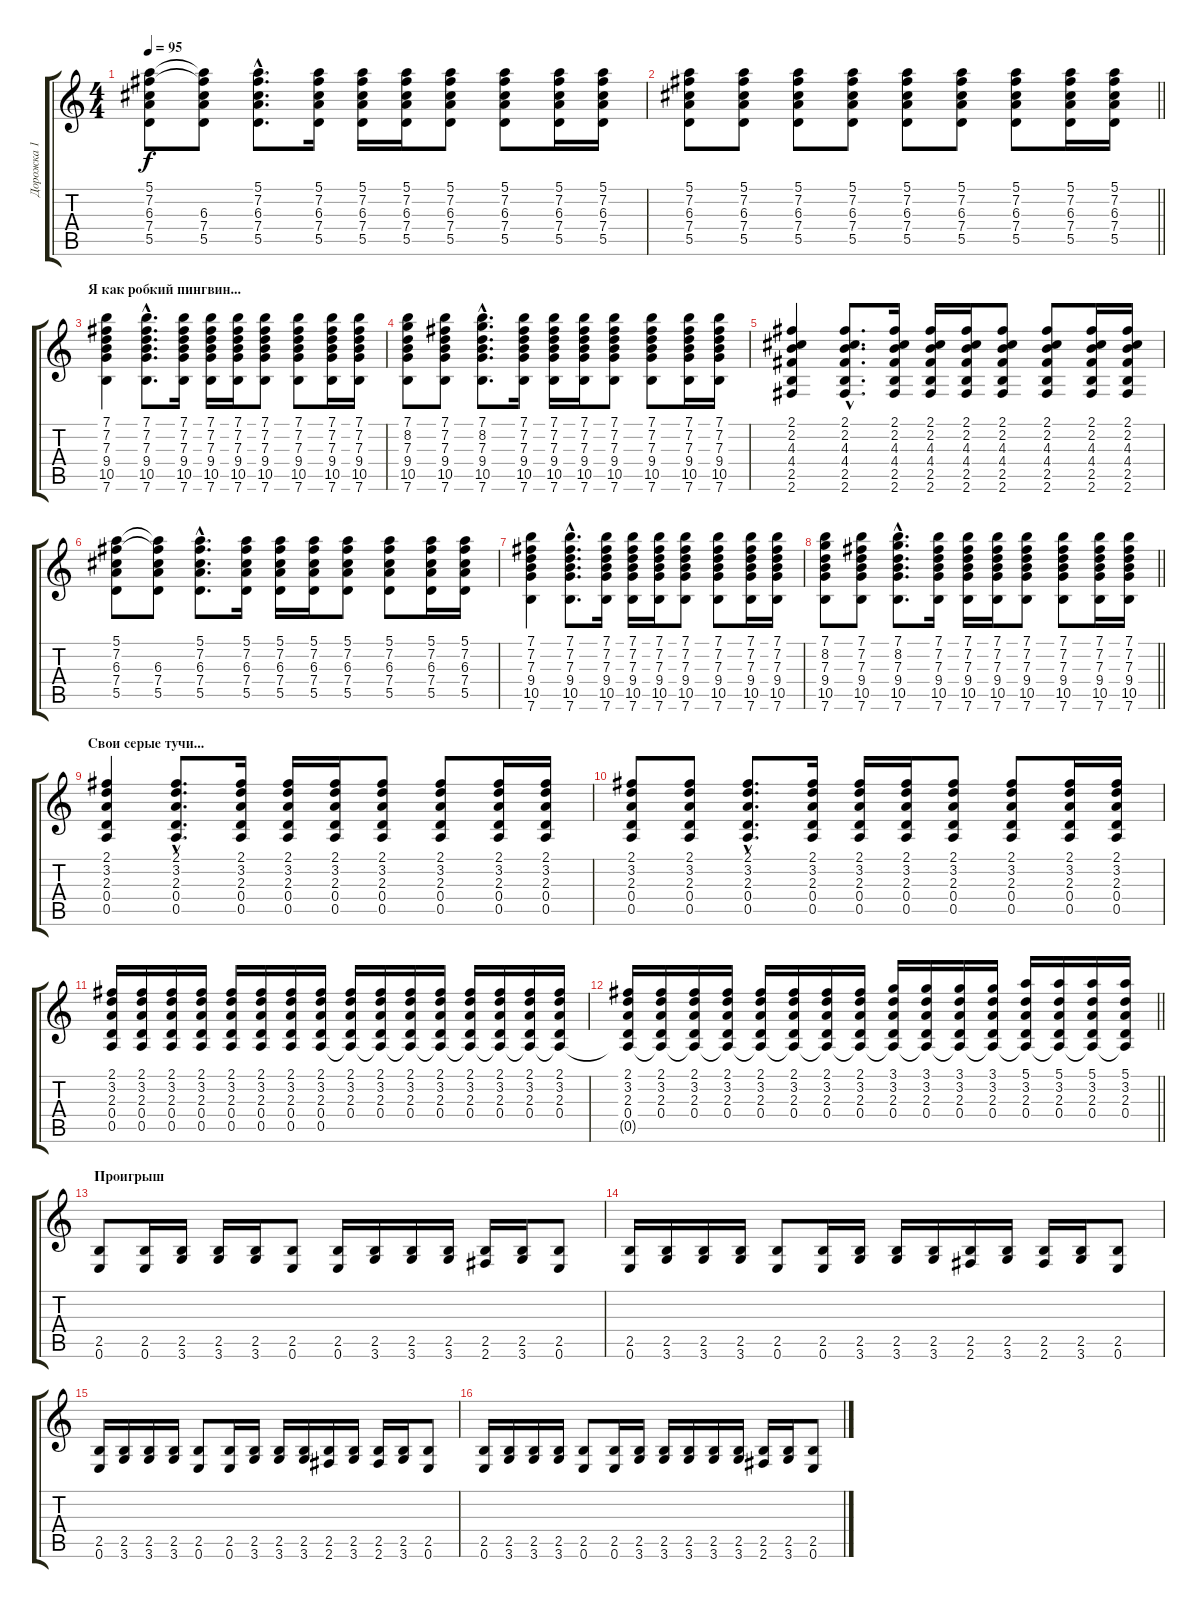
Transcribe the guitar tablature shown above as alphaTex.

\track ("Дорожка 1" "Дорожка 1") {instrument acousticguitarsteel}
\staff {score tabs}
\tuning (E4 B3 G3 D3 A2 E2) {hide}
\ts (4 4)
\tempo 95
\clef g2
\ks c
(5.1 7.2 6.3 7.4 5.5).8{dy f} (5.1{t} 7.2{t} 6.3 7.4 5.5).8 (5.1{hac} 7.2{hac} 6.3{hac} 7.4{hac} 5.5{hac}).8{d} (5.1 7.2 6.3 7.4 5.5).16 (5.1 7.2 6.3 7.4 5.5).16 (5.1 7.2 6.3 7.4 5.5).16 (5.1 7.2 6.3 7.4 5.5).8 (5.1 7.2 6.3 7.4 5.5).8 (5.1 7.2 6.3 7.4 5.5).16 (5.1 7.2 6.3 7.4 5.5).16 |
\barLineRight lightlight
(5.1 7.2 6.3 7.4 5.5).8 (5.1 7.2 6.3 7.4 5.5).8 (5.1 7.2 6.3 7.4 5.5).8 (5.1 7.2 6.3 7.4 5.5).8 (5.1 7.2 6.3 7.4 5.5).8 (5.1 7.2 6.3 7.4 5.5).8 (5.1 7.2 6.3 7.4 5.5).8 (5.1 7.2 6.3 7.4 5.5).16 (5.1 7.2 6.3 7.4 5.5).16 |
\section ("" "Я как робкий пингвин...")
(7.1 7.2 7.3 9.4 10.5 7.6).4 (7.1{hac} 7.2{hac} 7.3{hac} 9.4{hac} 10.5{hac} 7.6{hac}).8{d} (7.1 7.2 7.3 9.4 10.5 7.6).16 (7.1 7.2 7.3 9.4 10.5 7.6).16 (7.1 7.2 7.3 9.4 10.5 7.6).16 (7.1 7.2 7.3 9.4 10.5 7.6).8 (7.1 7.2 7.3 9.4 10.5 7.6).8 (7.1 7.2 7.3 9.4 10.5 7.6).16 (7.1 7.2 7.3 9.4 10.5 7.6).16 |
(7.1 8.2 7.3 9.4 10.5 7.6).8 (7.1 7.2 7.3 9.4 10.5 7.6).8 (7.1{hac} 8.2{hac} 7.3{hac} 9.4{hac} 10.5{hac} 7.6{hac}).8{d} (7.1 7.2 7.3 9.4 10.5 7.6).16 (7.1 7.2 7.3 9.4 10.5 7.6).16 (7.1 7.2 7.3 9.4 10.5 7.6).16 (7.1 7.2 7.3 9.4 10.5 7.6).8 (7.1 7.2 7.3 9.4 10.5 7.6).8 (7.1 7.2 7.3 9.4 10.5 7.6).16 (7.1 7.2 7.3 9.4 10.5 7.6).16 |
(2.1 2.2 4.3 4.4 2.5 2.6).4 (2.1{hac} 2.2{hac} 4.3{hac} 4.4{hac} 2.5{hac} 2.6{hac}).8{d} (2.1 2.2 4.3 4.4 2.5 2.6).16 (2.1 2.2 4.3 4.4 2.5 2.6).16 (2.1 2.2 4.3 4.4 2.5 2.6).16 (2.1 2.2 4.3 4.4 2.5 2.6).8 (2.1 2.2 4.3 4.4 2.5 2.6).8 (2.1 2.2 4.3 4.4 2.5 2.6).16 (2.1 2.2 4.3 4.4 2.5 2.6).16 |
(5.1 7.2 6.3 7.4 5.5).8 (5.1{t} 7.2{t} 6.3 7.4 5.5).8 (5.1{hac} 7.2{hac} 6.3{hac} 7.4{hac} 5.5{hac}).8{d} (5.1 7.2 6.3 7.4 5.5).16 (5.1 7.2 6.3 7.4 5.5).16 (5.1 7.2 6.3 7.4 5.5).16 (5.1 7.2 6.3 7.4 5.5).8 (5.1 7.2 6.3 7.4 5.5).8 (5.1 7.2 6.3 7.4 5.5).16 (5.1 7.2 6.3 7.4 5.5).16 |
(7.1 7.2 7.3 9.4 10.5 7.6).4 (7.1{hac} 7.2{hac} 7.3{hac} 9.4{hac} 10.5{hac} 7.6{hac}).8{d} (7.1 7.2 7.3 9.4 10.5 7.6).16 (7.1 7.2 7.3 9.4 10.5 7.6).16 (7.1 7.2 7.3 9.4 10.5 7.6).16 (7.1 7.2 7.3 9.4 10.5 7.6).8 (7.1 7.2 7.3 9.4 10.5 7.6).8 (7.1 7.2 7.3 9.4 10.5 7.6).16 (7.1 7.2 7.3 9.4 10.5 7.6).16 |
\barLineRight lightlight
(7.1 8.2 7.3 9.4 10.5 7.6).8 (7.1 7.2 7.3 9.4 10.5 7.6).8 (7.1{hac} 8.2{hac} 7.3{hac} 9.4{hac} 10.5{hac} 7.6{hac}).8{d} (7.1 7.2 7.3 9.4 10.5 7.6).16 (7.1 7.2 7.3 9.4 10.5 7.6).16 (7.1 7.2 7.3 9.4 10.5 7.6).16 (7.1 7.2 7.3 9.4 10.5 7.6).8 (7.1 7.2 7.3 9.4 10.5 7.6).8 (7.1 7.2 7.3 9.4 10.5 7.6).16 (7.1 7.2 7.3 9.4 10.5 7.6).16 |
\section ("" "Свои серые тучи...")
(2.1 3.2 2.3 0.4 0.5).4 (2.1{hac} 3.2{hac} 2.3{hac} 0.4{hac} 0.5{hac}).8{d} (2.1 3.2 2.3 0.4 0.5).16 (2.1 3.2 2.3 0.4 0.5).16 (2.1 3.2 2.3 0.4 0.5).16 (2.1 3.2 2.3 0.4 0.5).8 (2.1 3.2 2.3 0.4 0.5).8 (2.1 3.2 2.3 0.4 0.5).16 (2.1 3.2 2.3 0.4 0.5).16 |
(2.1 3.2 2.3 0.4 0.5).8 (2.1 3.2 2.3 0.4 0.5).8 (2.1{hac} 3.2{hac} 2.3{hac} 0.4{hac} 0.5{hac}).8{d} (2.1 3.2 2.3 0.4 0.5).16 (2.1 3.2 2.3 0.4 0.5).16 (2.1 3.2 2.3 0.4 0.5).16 (2.1 3.2 2.3 0.4 0.5).8 (2.1 3.2 2.3 0.4 0.5).8 (2.1 3.2 2.3 0.4 0.5).16 (2.1 3.2 2.3 0.4 0.5).16 |
(2.1 3.2 2.3 0.4 0.5).16 (2.1 3.2 2.3 0.4 0.5).16 (2.1 3.2 2.3 0.4 0.5).16 (2.1 3.2 2.3 0.4 0.5).16 (2.1 3.2 2.3 0.4 0.5).16 (2.1 3.2 2.3 0.4 0.5).16 (2.1 3.2 2.3 0.4 0.5).16 (2.1 3.2 2.3 0.4 0.5).16 (2.1 3.2 2.3 0.4 0.5{t}).16 (2.1 3.2 2.3 0.4 0.5{t}).16 (2.1 3.2 2.3 0.4 0.5{t}).16 (2.1 3.2 2.3 0.4 0.5{t}).16 (2.1 3.2 2.3 0.4 0.5{t}).16 (2.1 3.2 2.3 0.4 0.5{t}).16 (2.1 3.2 2.3 0.4 0.5{t}).16 (2.1 3.2 2.3 0.4 0.5{t}).16 |
\barLineRight lightlight
(2.1 3.2 2.3 0.4 0.5{t}).16 (2.1 3.2 2.3 0.4 0.5{t}).16 (2.1 3.2 2.3 0.4 0.5{t}).16 (2.1 3.2 2.3 0.4 0.5{t}).16 (2.1 3.2 2.3 0.4 0.5{t}).16 (2.1 3.2 2.3 0.4 0.5{t}).16 (2.1 3.2 2.3 0.4 0.5{t}).16 (2.1 3.2 2.3 0.4 0.5{t}).16 (3.1 3.2 2.3 0.4 0.5{t}).16 (3.1 3.2 2.3 0.4 0.5{t}).16 (3.1 3.2 2.3 0.4 0.5{t}).16 (3.1 3.2 2.3 0.4 0.5{t}).16 (5.1 3.2 2.3 0.4 0.5{t}).16 (5.1 3.2 2.3 0.4 0.5{t}).16 (5.1 3.2 2.3 0.4 0.5{t}).16 (5.1 3.2 2.3 0.4 0.5{t}).16 |
\section ("" "Проигрыш")
(2.5 0.6).8 (2.5 0.6).16 (2.5 3.6).16 (2.5 3.6).16 (2.5 3.6).16 (2.5 0.6).8 (2.5 0.6).16 (2.5 3.6).16 (2.5 3.6).16 (2.5 3.6).16 (2.5 2.6).16 (2.5 3.6).16 (2.5 0.6).8 |
(2.5 0.6).16 (2.5 3.6).16 (2.5 3.6).16 (2.5 3.6).16 (2.5 0.6).8 (2.5 0.6).16 (2.5 3.6).16 (2.5 3.6).16 (2.5 3.6).16 (2.5 2.6).16 (2.5 3.6).16 (2.5 2.6).16 (2.5 3.6).16 (2.5 0.6).8 |
(2.5 0.6).16 (2.5 3.6).16 (2.5 3.6).16 (2.5 3.6).16 (2.5 0.6).8 (2.5 0.6).16 (2.5 3.6).16 (2.5 3.6).16 (2.5 3.6).16 (2.5 2.6).16 (2.5 3.6).16 (2.5 2.6).16 (2.5 3.6).16 (2.5 0.6).8 |
(2.5 0.6).16 (2.5 3.6).16 (2.5 3.6).16 (2.5 3.6).16 (2.5 0.6).8 (2.5 0.6).16 (2.5 3.6).16 (2.5 3.6).16 (2.5 3.6).16 (2.5 3.6).16 (2.5 3.6).16 (2.5 2.6).16 (2.5 3.6).16 (2.5 0.6).8
